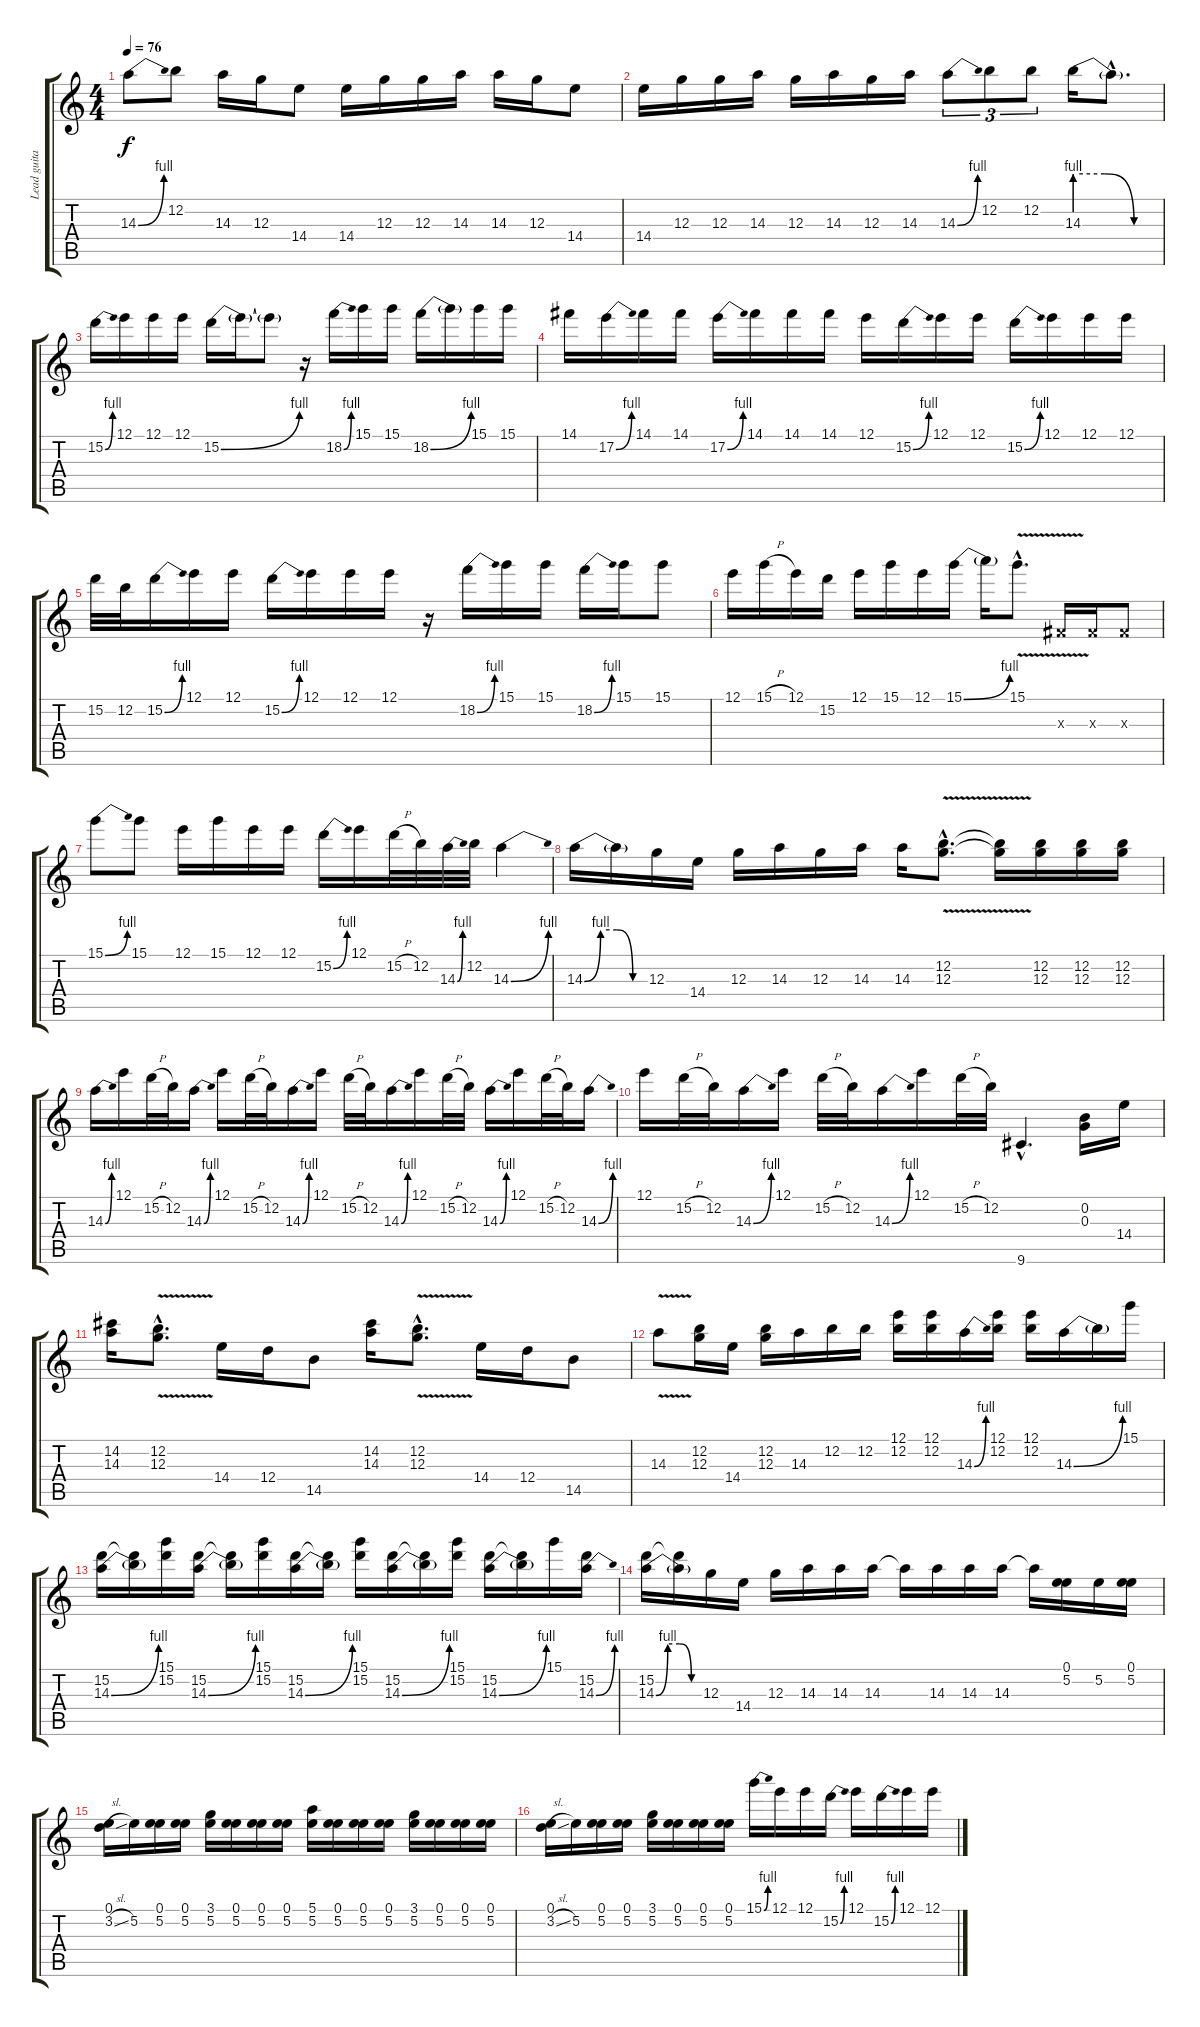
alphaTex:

\track ("Lead guitar" "Lead guita") {instrument distortionguitar}
\staff {score tabs}
\tuning (E4 B3 G3 D3 A2 E2) {hide}
\ts (4 4)
\tempo 76
\clef g2
\ks c
14.3{be (bend 0 0 60 4)}.8{dy f} 12.2.8 14.3.16 12.3.16 14.4.8 14.4.16 12.3.16 12.3.16 14.3.16 14.3.16 12.3.16 14.4.8 |
14.4.16 12.3.16 12.3.16 14.3.16 12.3.16 14.3.16 12.3.16 14.3.16 14.3{be (bend 0 0 60 4)}.8{tu (3 2)} 12.2.8{tu (3 2)} 12.2.8{tu (3 2)} 14.3{be (custom 0 4 20 4 40 0 60 0)}.16 14.3{hac t}.8{d} |
15.2{be (bend 0 0 60 4)}.16 12.1.16 12.1.16 12.1.16 15.2{be (bend 0 0 60 4)}.16 15.2{t}.16 15.2{t}.8 r.16 18.2{be (bend 0 0 60 4)}.16 15.1.16 15.1.16 18.2{be (bend 0 0 60 4)}.16 18.2{t}.16 15.1.16 15.1.16 |
14.1.16 17.2{be (bend 0 0 60 4)}.16 14.1.16 14.1.16 17.2{be (bend 0 0 60 4)}.16 14.1.16 14.1.16 14.1.16 12.1.16 15.2{be (bend 0 0 60 4)}.16 12.1.16 12.1.16 15.2{be (bend 0 0 60 4)}.16 12.1.16 12.1.16 12.1.16 |
15.2.32 12.2.32 15.2{be (bend 0 0 60 4)}.16 12.1.16 12.1.16 15.2{be (bend 0 0 60 4)}.16 12.1.16 12.1.16 12.1.16 r.16 18.2{be (bend 0 0 60 4)}.16 15.1.16 15.1.16 18.2{be (bend 0 0 60 4)}.16 15.1.16 15.1.8 |
12.1.16 15.1{h}.16 12.1.16 15.2.16 12.1.16 15.1.16 12.1.16 15.1{be (bend 0 0 60 4)}.16 15.1{t}.16 15.1{v hac}.8{d} -1.3{v x}.16 -1.3{x}.16 -1.3{x}.8 |
15.1{be (bend 0 0 60 4)}.8 15.1.8 12.1.16 15.1.16 12.1.16 12.1.16 15.2{be (bend 0 0 60 4)}.16 12.1.16 15.2{h}.32 12.2.32 14.3{be (bend 0 0 60 4)}.32 12.2.32 14.3{be (bend 0 0 60 4)}.4 |
14.3{be (custom 0 0 15 4 30 4 45 0 60 0)}.16 14.3{t}.16 12.3.16 14.4.16 12.3.16 14.3.16 12.3.16 14.3.16 14.3.16 (12.2{v hac} 12.3{v hac}).8{d} (12.2{t} 12.3{t}).16 (12.2 12.3).16 (12.2 12.3).16 (12.2 12.3).16 |
14.3{be (bend 0 0 60 4)}.16 12.1.16 15.2{h}.32 12.2.32 14.3{be (bend 0 0 60 4)}.16 12.1.16 15.2{h}.32 12.2.32 14.3{be (bend 0 0 60 4)}.16 12.1.16 15.2{h}.32 12.2.32 14.3{be (bend 0 0 60 4)}.16 12.1.16 15.2{h}.32 12.2.32 14.3{be (bend 0 0 60 4)}.16 12.1.16 15.2{h}.32 12.2.32 14.3{be (bend 0 0 60 4)}.16 |
12.1.16 15.2{h}.32 12.2.32 14.3{be (bend 0 0 60 4)}.16 12.1.16 15.2{h}.32 12.2.32 14.3{be (bend 0 0 60 4)}.16 12.1.16 15.2{h}.32 12.2.32 9.6{hac}.4{d} (0.2 0.3).16 14.4.16 |
(14.2 14.3).16 (12.2{v hac} 12.3{v hac}).8{d} 14.4.16 12.4.16 14.5.8 (14.2 14.3).16 (12.2{v hac} 12.3{v hac}).8{d} 14.4.16 12.4.16 14.5.8 |
14.3{v}.8 (12.2 12.3).16 14.4.16 (12.2 12.3).16 14.3.16 12.2.16 12.2.16 (12.1 12.2).16 (12.1 12.2).16 14.3{be (bend 0 0 60 4)}.16 (12.1 12.2).16 (12.1 12.2).16 14.3{be (bend 0 0 60 4)}.16 14.3{t}.16 15.1.16 |
(15.2 14.3{be (bend 0 0 60 4)}).16 (15.2{t} 14.3{t}).16 (15.1 15.2).16 (15.2 14.3{be (bend 0 0 60 4)}).16 (15.2{t} 14.3{t}).16 (15.1 15.2).16 (15.2 14.3{be (bend 0 0 60 4)}).16 (15.2{t} 14.3{t}).16 (15.1 15.2).16 (15.2 14.3{be (bend 0 0 60 4)}).16 (15.2{t} 14.3{t}).16 (15.1 15.2).16 (15.2 14.3{be (bend 0 0 60 4)}).16 (15.2{t} 14.3{t}).16 15.1.16 (15.2 14.3{be (bend 0 0 60 4)}).16 |
(15.2 14.3{be (custom 0 0 15 4 30 4 45 0 60 0)}).16 (15.2{t} 14.3{t}).16 12.3.16 14.4.16 12.3.16 14.3.16 14.3.16 14.3.16 14.3{t}.16 14.3.16 14.3.16 14.3.16 14.3{t}.16 (0.1 5.2).16 5.2.16 (0.1 5.2).16 |
(0.1 3.2{sl}).16 5.2.16 (0.1 5.2).16 (0.1 5.2).16 (3.1 5.2).16 (0.1 5.2).16 (0.1 5.2).16 (0.1 5.2).16 (5.1 5.2).16 (0.1 5.2).16 (0.1 5.2).16 (0.1 5.2).16 (3.1 5.2).16 (0.1 5.2).16 (0.1 5.2).16 (0.1 5.2).16 |
(0.1 3.2{sl}).16 5.2.16 (0.1 5.2).16 (0.1 5.2).16 (3.1 5.2).16 (0.1 5.2).16 (0.1 5.2).16 (0.1 5.2).16 15.1{be (bend 0 0 60 4)}.16 12.1.16 12.1.16 15.2{be (bend 0 0 60 4)}.16 12.1.16 15.2{be (bend 0 0 60 4)}.16 12.1.16 12.1.16
